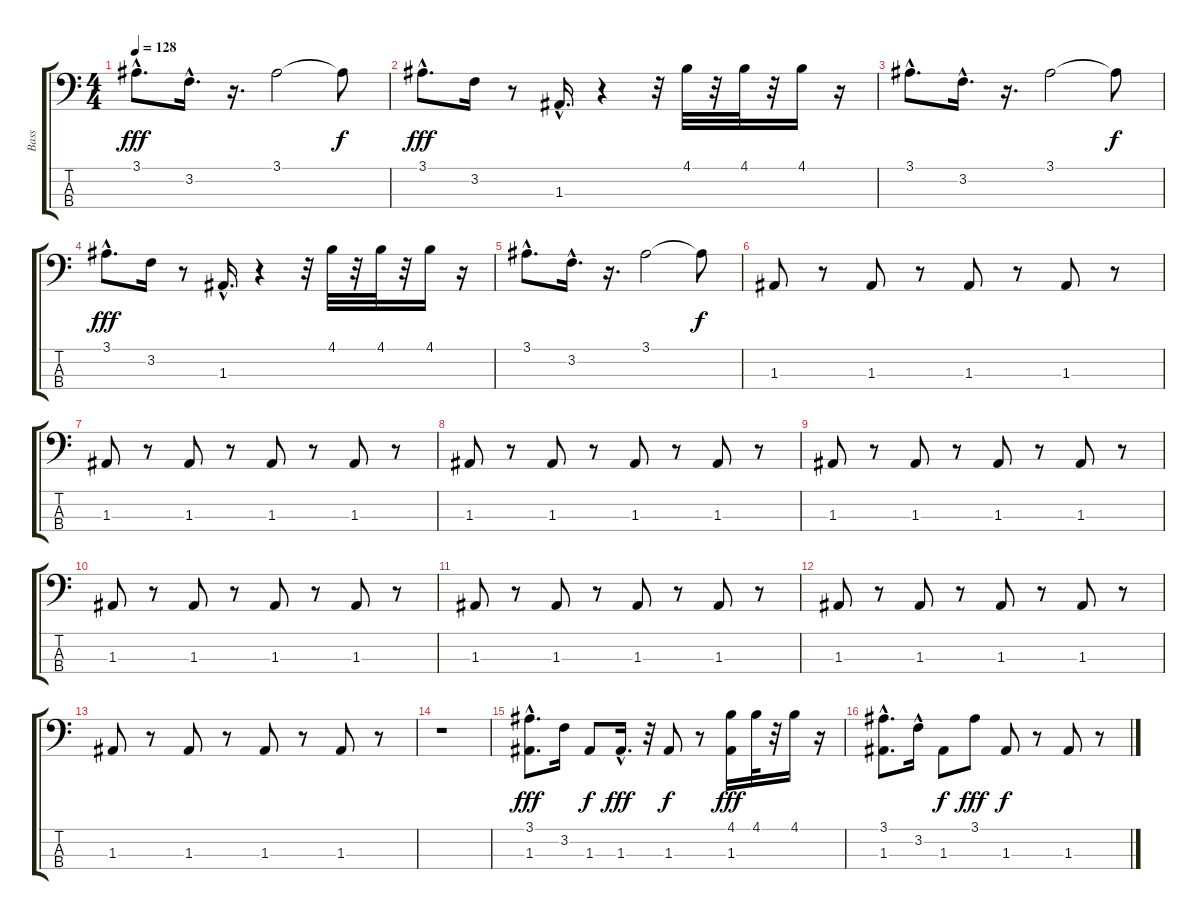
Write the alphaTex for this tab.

\track ("Bass" "Bass") {instrument fretlessbass}
\staff {score tabs}
\tuning (G2 D2 A1 E1) {hide}
\ts (4 4)
\tempo 128
\clef f4
\ks c
3.1{hac}.8{d dy fff} 3.2{hac}.16{d} r.16{d} 3.1.2 3.1{t}.8{dy f} |
3.1{hac}.8{d dy fff} 3.2.16 r.8 1.3{hac}.16{d} r.4 r.32 4.1.32 r.32 4.1.32 r.32 4.1.16 r.16 |
3.1{hac}.8{d} 3.2{hac}.16{d} r.16{d} 3.1.2 3.1{t}.8{dy f} |
3.1{hac}.8{d dy fff} 3.2.16 r.8 1.3{hac}.16{d} r.4 r.32 4.1.32 r.32 4.1.32 r.32 4.1.16 r.16 |
3.1{hac}.8{d} 3.2{hac}.16{d} r.16{d} 3.1.2 3.1{t}.8{dy f} |
1.3.8 r.8 1.3.8 r.8 1.3.8 r.8 1.3.8 r.8 |
1.3.8 r.8 1.3.8 r.8 1.3.8 r.8 1.3.8 r.8 |
1.3.8 r.8 1.3.8 r.8 1.3.8 r.8 1.3.8 r.8 |
1.3.8 r.8 1.3.8 r.8 1.3.8 r.8 1.3.8 r.8 |
1.3.8 r.8 1.3.8 r.8 1.3.8 r.8 1.3.8 r.8 |
1.3.8 r.8 1.3.8 r.8 1.3.8 r.8 1.3.8 r.8 |
1.3.8 r.8 1.3.8 r.8 1.3.8 r.8 1.3.8 r.8 |
1.3.8 r.8 1.3.8 r.8 1.3.8 r.8 1.3.8 r.8 |
r.1 |
(3.1{hac} 1.3).8{d dy fff} 3.2.16 1.3.8{dy f} 1.3{hac}.16{d dy fff} r.32 1.3.8{dy f} r.8 (4.1 1.3).16{dy fff} 4.1.32 r.32 4.1.16 r.16 |
(3.1{hac} 1.3).8{d} 3.2{hac}.16 1.3.8{dy f} 3.1.8{dy fff} 1.3.8{dy f} r.8 1.3.8 r.8
